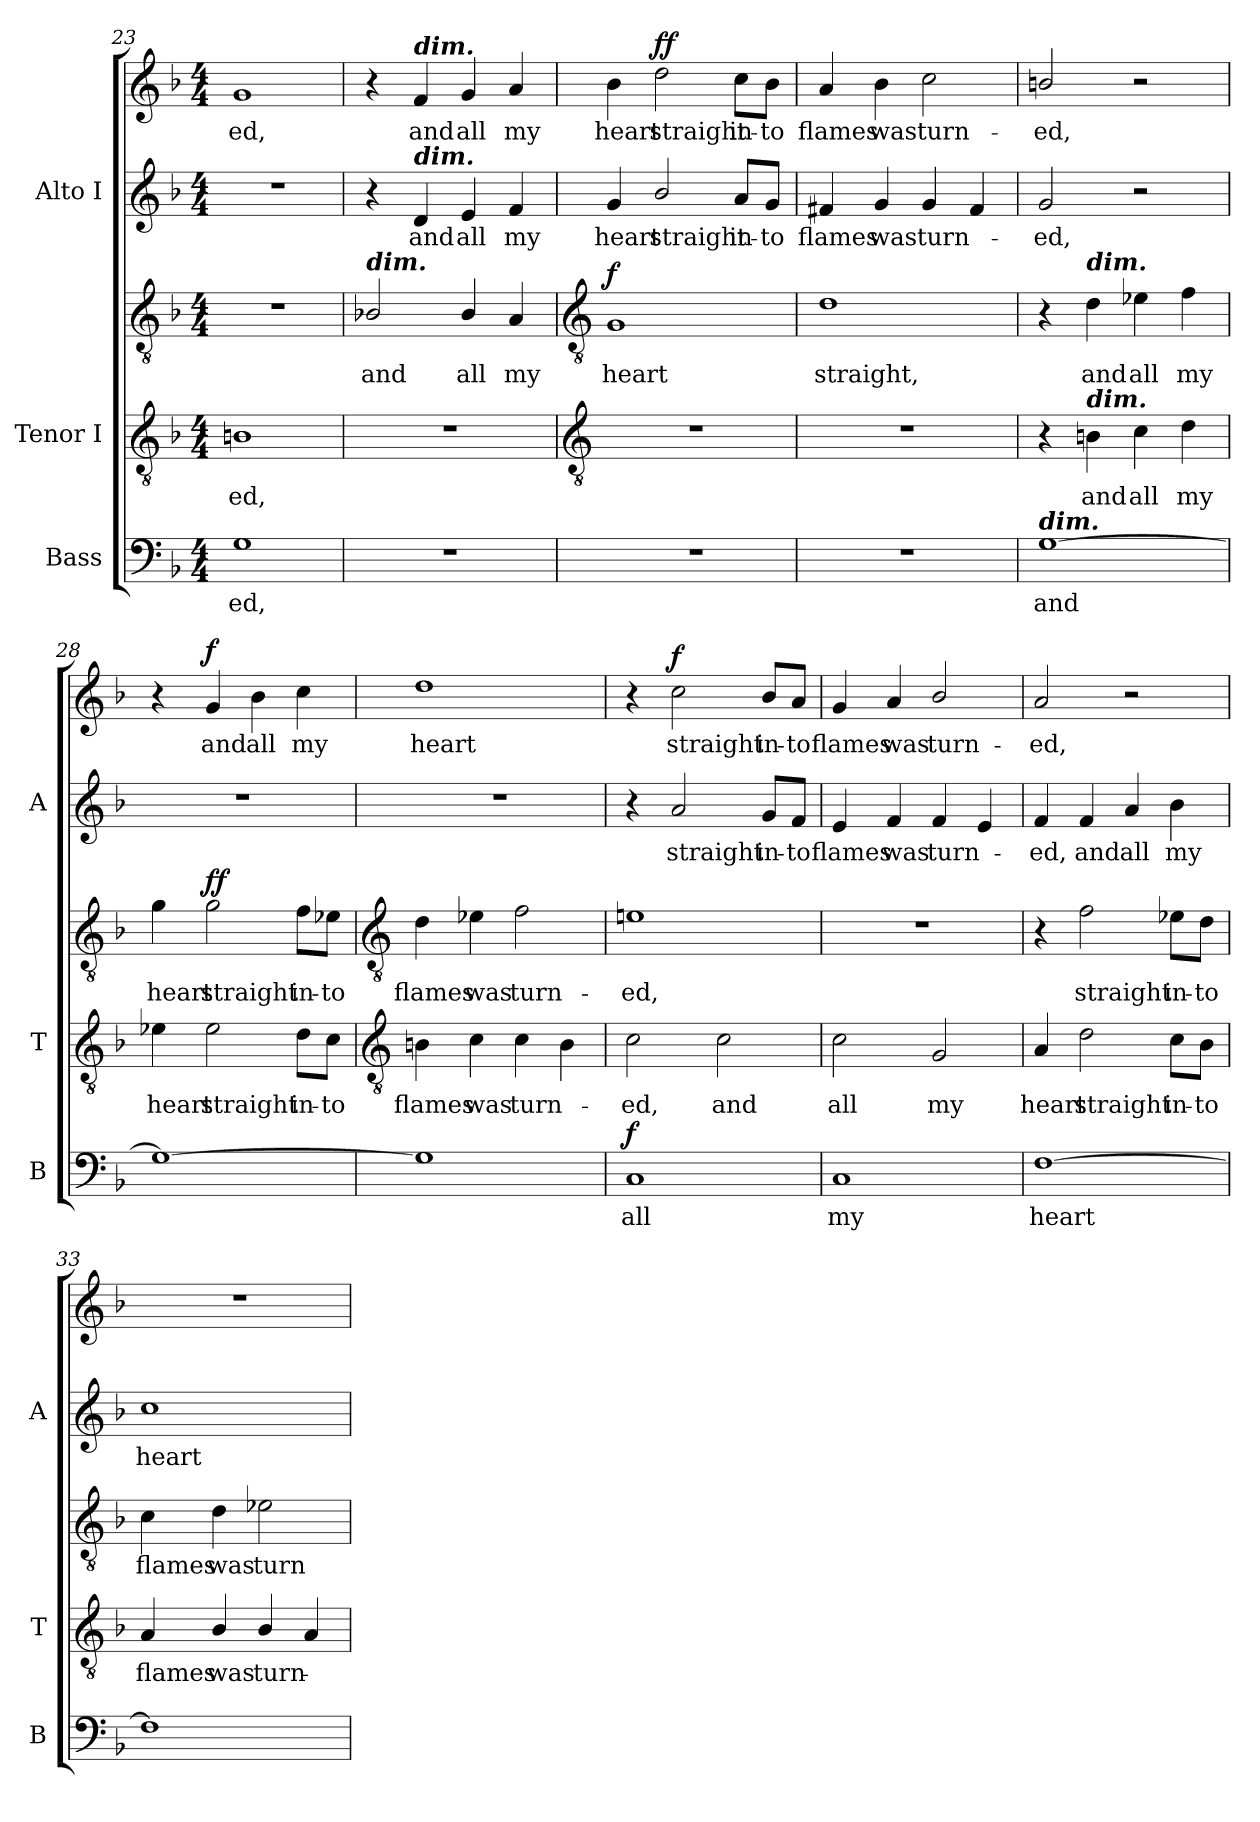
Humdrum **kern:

**kern	**text	**dynam	**kern	**text	**kern	**text	**dynam	**kern	**text	**kern	**text	**dynam
*part3	*part3	*part3	*part2	*part2	*part2	*part2	*part2	*part1	*part1	*part1	*part1	*part1
*staff5	*staff5	*staff5	*staff4	*staff4	*staff3	*staff3	*staff3/4	*staff2	*staff2	*staff1	*staff1	*staff1/2
*I"Bass	*	*	*I"Tenor I	*	*	*	*	*I"Alto I	*	*	*	*
*I'B	*	*	*I'T	*	*	*	*	*I'A	*	*	*	*
*clefF4	*	*	*clefGv2	*	*clefGv2	*	*	*clefG2	*	*clefG2	*	*
*k[b-]	*	*	*k[b-]	*	*k[b-]	*	*	*k[b-]	*	*k[b-]	*	*
*F:	*	*	*F:	*	*F:	*	*	*F:	*	*F:	*	*
*M4/4	*	*	*M4/4	*	*M4/4	*	*	*M4/4	*	*M4/4	*	*
=23	=23	=23	=23	=23	=23	=23	=23	=23	=23	=23	=23	=23
!	!LO:LY:b	!	!	!LO:LY:b	!	!	!	!	!	!	!LO:LY:b	!
1G	ed,	.	1Bn	-ed,	1r	.	.	1r	.	1g	-ed,	.
=24	=24	=24	=24	=24	=24	=24	=24	=24	=24	=24	=24	=24
!	!	!	!	!	!LO:TX:a:Bi:t=dim.	!	!	!	!	!	!	!
!	!	!	!	!	!	!LO:LY:b	!	!	!	!	!	!
1r	.	.	1r	.	2B-X/	and	.	4r	.	4r	.	.
!	!	!	!	!	!	!	!	!	!	!LO:TX:a:Bi:t=dim.	!	!
!	!	!	!	!	!	!	!	!LO:TX:a:Bi:t=dim.	!	!	!	!
!	!	!	!	!	!	!	!	!	!LO:LY:b	!	!LO:LY:b	!
.	.	.	.	.	.	.	.	4d	and	4f	and	.
!	!	!	!	!	!	!LO:LY:b	!	!	!LO:LY:b	!	!LO:LY:b	!
.	.	.	.	.	4B-/	all	.	4e	all	4g	all	.
!	!	!	!	!	!	!LO:LY:b	!	!	!LO:LY:b	!	!LO:LY:b	!
.	.	.	.	.	4A	my	.	4f	my	4a	my	.
!!LO:LB:g=z
=25	=25	=25	=25	=25	=25	=25	=25	=25	=25	=25	=25	=25
*	*	*	*clefGv2	*	*clefGv2	*	*	*	*	*	*	*
!	!	!	!	!	!	!LO:LY:b	!LO:DY:b	!	!LO:LY:b	!	!LO:LY:b	!
1r	.	.	1r	.	1G	heart	f	4g	heart	4b-	heart	.
!	!	!	!	!	!	!	!	!	!LO:LY:b	!	!LO:LY:b	!LO:DY:b=2
!	!	!	!	!	!	!	!	!	!	!	!	!LO:DY:n=1:b
.	.	.	.	.	.	.	.	2b-/	straight	2dd	straight	f f
!	!	!	!	!	!	!	!	!	!LO:LY:b	!	!LO:LY:b	!
.	.	.	.	.	.	.	.	8a/L	in-	8cc\L	in-	.
!	!	!	!	!	!	!	!	!	!LO:LY:b	!	!LO:LY:b	!
.	.	.	.	.	.	.	.	8g/J	-to	8b-\J	-to	.
=26	=26	=26	=26	=26	=26	=26	=26	=26	=26	=26	=26	=26
!	!	!	!	!	!	!LO:LY:b	!	!	!LO:LY:b	!	!LO:LY:b	!
1r	.	.	1r	.	1d	straight,	.	4f#X	-flames	4a	flames	.
!	!	!	!	!	!	!	!	!	!LO:LY:b	!	!LO:LY:b	!
.	.	.	.	.	.	.	.	4g/	was	4b-	was	.
!	!	!	!	!	!	!	!	!	!LO:LY:b	!	!LO:LY:b	!
.	.	.	.	.	.	.	.	4g/	turn-	2cc	turn-	.
.	.	.	.	.	.	.	.	4f#	.	.	.	.
=27	=27	=27	=27	=27	=27	=27	=27	=27	=27	=27	=27	=27
!LO:TX:a:Bi:t=dim.	!	!	!	!	!	!	!	!	!	!	!	!
!	!LO:LY:b	!	!	!	!	!	!	!	!LO:LY:b	!	!LO:LY:b	!
[1G	and	.	4r	.	4r	.	.	2g/	ed,	2bn/	ed,	.
!	!	!	!	!	!LO:TX:a:Bi:t=dim.	!	!	!	!	!	!	!
!	!	!	!LO:TX:a:Bi:t=dim.	!	!	!	!	!	!	!	!	!
!	!	!	!	!LO:LY:b	!	!LO:LY:b	!	!	!	!	!	!
.	.	.	4Bn	and	4d	and	.	.	.	.	.	.
!	!	!	!	!LO:LY:b	!	!LO:LY:b	!	!	!	!	!	!
.	.	.	4c	all	4e-X	all	.	2r	.	2r	.	.
!	!	!	!	!LO:LY:b	!	!LO:LY:b	!	!	!	!	!	!
.	.	.	4d	my	4f	my	.	.	.	.	.	.
=28	=28	=28	=28	=28	=28	=28	=28	=28	=28	=28	=28	=28
!	!	!	!	!LO:LY:b	!	!LO:LY:b	!	!	!	!	!	!
1G_	.	.	4e-X	heart	4g	heart	.	1r	.	4r	.	.
!	!	!	!	!LO:LY:b	!	!LO:LY:b	!LO:DY:b=2	!	!	!	!LO:LY:b	!
!	!	!	!	!	!	!	!LO:DY:n=1:b	!	!	!	!	!LO:DY:b
.	.	.	2e-	straight	2g	straight	f f	.	.	4g	and	f
!	!	!	!	!	!	!	!	!	!	!	!LO:LY:b	!
.	.	.	.	.	.	.	.	.	.	4b-	all	.
!	!	!	!	!LO:LY:b	!	!LO:LY:b	!	!	!	!	!LO:LY:b	!
.	.	.	8d\L	in-	8f\L	in-	.	.	.	4cc	my	.
!	!	!	!	!LO:LY:b	!	!LO:LY:b	!	!	!	!	!	!
.	.	.	8c\J	-to	8e-X\J	-to	.	.	.	.	.	.
!!LO:LB:g=z
=29	=29	=29	=29	=29	=29	=29	=29	=29	=29	=29	=29	=29
*	*	*	*clefGv2	*	*clefGv2	*	*	*	*	*	*	*
!	!	!	!	!LO:LY:b	!	!LO:LY:b	!	!	!	!	!LO:LY:b	!
1G]	.	.	4Bn	-flames	4d	flames	.	1r	.	1dd	heart	.
!	!	!	!	!LO:LY:b	!	!LO:LY:b	!	!	!	!	!	!
.	.	.	4c	was	4e-X	was	.	.	.	.	.	.
!	!	!	!	!LO:LY:b	!	!LO:LY:b	!	!	!	!	!	!
.	.	.	4c	turn-	2f\	turn-	.	.	.	.	.	.
.	.	.	4B	.	.	.	.	.	.	.	.	.
=30	=30	=30	=30	=30	=30	=30	=30	=30	=30	=30	=30	=30
!	!LO:LY:b	!LO:DY:b	!	!LO:LY:b	!	!LO:LY:b	!	!	!	!	!	!
1C	all	f	2c	ed,	1en	ed,	.	4r	.	4r	.	.
!	!	!	!	!	!	!	!	!	!LO:LY:b	!	!LO:LY:b	!LO:DY:b=2
.	.	.	.	.	.	.	.	2a	straight	2cc	straight	f
!	!	!	!	!LO:LY:b	!	!	!	!	!	!	!	!
.	.	.	2c	and	.	.	.	.	.	.	.	.
!	!	!	!	!	!	!	!	!	!LO:LY:b	!	!LO:LY:b	!
.	.	.	.	.	.	.	.	8g/L	in-	8b-/L	in-	.
!	!	!	!	!	!	!	!	!	!LO:LY:b	!	!LO:LY:b	!
.	.	.	.	.	.	.	.	8f/J	-to	8a/J	-to	.
=31	=31	=31	=31	=31	=31	=31	=31	=31	=31	=31	=31	=31
!	!LO:LY:b	!	!	!LO:LY:b	!	!	!	!	!LO:LY:b	!	!LO:LY:b	!
1C	my	.	2c	all	1r	.	.	4e	-flames	4g	flames	.
!	!	!	!	!	!	!	!	!	!LO:LY:b	!	!LO:LY:b	!
.	.	.	.	.	.	.	.	4f/	was	4a	was	.
!	!	!	!	!LO:LY:b	!	!	!	!	!LO:LY:b	!	!LO:LY:b	!
.	.	.	2G	my	.	.	.	4f/	turn-	2b-/	turn-	.
.	.	.	.	.	.	.	.	4e	.	.	.	.
=32	=32	=32	=32	=32	=32	=32	=32	=32	=32	=32	=32	=32
!	!LO:LY:b	!	!	!LO:LY:b	!	!	!	!	!LO:LY:b	!	!LO:LY:b	!
[1F	heart	.	4A	heart	4r	.	.	4f	ed,	2a	ed,	.
!	!	!	!	!LO:LY:b	!	!LO:LY:b	!	!	!LO:LY:b	!	!	!
.	.	.	2d	straight	2f\	straight	.	4f	and	.	.	.
!	!	!	!	!	!	!	!	!	!LO:LY:b	!	!	!
.	.	.	.	.	.	.	.	4a	all	2r	.	.
!	!	!	!	!LO:LY:b	!	!LO:LY:b	!	!	!LO:LY:b	!	!	!
.	.	.	8c\L	in-	8e-X\L	in-	.	4b-	my	.	.	.
!	!	!	!	!LO:LY:b	!	!LO:LY:b	!	!	!	!	!	!
.	.	.	8B-\J	-to	8d\J	-to	.	.	.	.	.	.
=33	=33	=33	=33	=33	=33	=33	=33	=33	=33	=33	=33	=33
!	!	!	!	!LO:LY:b	!	!LO:LY:b	!	!	!LO:LY:b	!	!	!
1F]	.	.	4A	-flames	4c	flames	.	1cc	heart	1r	.	.
!	!	!	!	!LO:LY:b	!	!LO:LY:b	!	!	!	!	!	!
.	.	.	4B-/	was	4d	was	.	.	.	.	.	.
!	!	!	!	!LO:LY:b	!	!LO:LY:b	!	!	!	!	!	!
.	.	.	4B-/	turn-	2e-X	turn-	.	.	.	.	.	.
.	.	.	4A	.	.	.	.	.	.	.	.	.
=	=	=	=	=	=	=	=	=	=	=	=	=
*-	*-	*-	*-	*-	*-	*-	*-	*-	*-	*-	*-	*-
